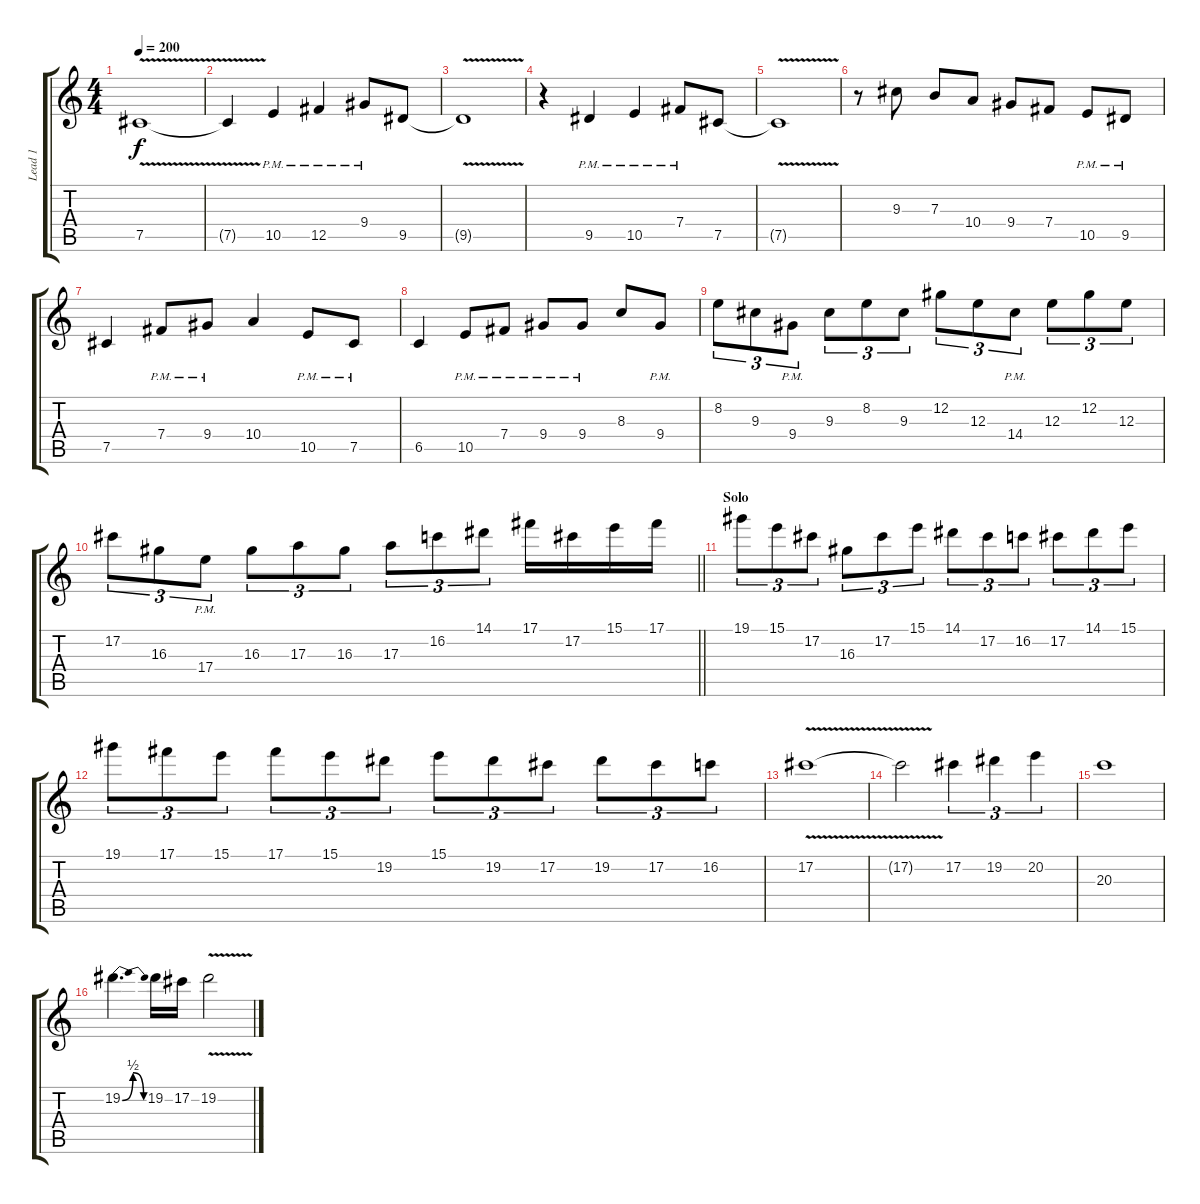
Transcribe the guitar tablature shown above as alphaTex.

\track ("Lead 1" "Lead 1") {instrument distortionguitar}
\staff {score tabs}
\tuning (Db4 Ab3 E3 B2 Gb2 Db2) {hide}
\ts (4 4)
\tempo 200
\clef g2
\ks c
7.5{v}.1{dy f} |
7.5{t}.4 10.5{pm}.4 12.5{pm}.4 9.4{pm}.8 9.5.8 |
9.5{v t}.1 |
r.4 9.5{pm}.4 10.5{pm}.4 7.4{pm}.8 7.5.8 |
7.5{v t}.1 |
r.8 9.3.8 7.3.8 10.4.8 9.4.8 7.4.8 10.5{pm}.8 9.5{pm}.8 |
7.5.4 7.4{pm}.8 9.4{pm}.8 10.4.4 10.5{pm}.8 7.5{pm}.8 |
6.5.4 10.5{pm}.8 7.4{pm}.8 9.4{pm}.8 9.4{pm}.8 8.3.8 9.4{pm}.8 |
8.2.8{tu (3 2)} 9.3.8{tu (3 2)} 9.4{pm}.8{tu (3 2)} 9.3.8{tu (3 2)} 8.2.8{tu (3 2)} 9.3.8{tu (3 2)} 12.2.8{tu (3 2)} 12.3.8{tu (3 2)} 14.4{pm}.8{tu (3 2)} 12.3.8{tu (3 2)} 12.2.8{tu (3 2)} 12.3.8{tu (3 2)} |
\barLineRight lightlight
17.2.8{tu (3 2)} 16.3.8{tu (3 2)} 17.4{pm}.8{tu (3 2)} 16.3.8{tu (3 2)} 17.3.8{tu (3 2)} 16.3.8{tu (3 2)} 17.3.8{tu (3 2)} 16.2.8{tu (3 2)} 14.1.8{tu (3 2)} 17.1.16 17.2.16 15.1.16 17.1.16 |
\section ("" "Solo")
19.1.8{tu (3 2)} 15.1.8{tu (3 2)} 17.2.8{tu (3 2)} 16.3.8{tu (3 2)} 17.2.8{tu (3 2)} 15.1.8{tu (3 2)} 14.1.8{tu (3 2)} 17.2.8{tu (3 2)} 16.2.8{tu (3 2)} 17.2.8{tu (3 2)} 14.1.8{tu (3 2)} 15.1.8{tu (3 2)} |
19.1.8{tu (3 2)} 17.1.8{tu (3 2)} 15.1.8{tu (3 2)} 17.1.8{tu (3 2)} 15.1.8{tu (3 2)} 19.2.8{tu (3 2)} 15.1.8{tu (3 2)} 19.2.8{tu (3 2)} 17.2.8{tu (3 2)} 19.2.8{tu (3 2)} 17.2.8{tu (3 2)} 16.2.8{tu (3 2)} |
17.2{v}.1 |
17.2{t}.2 17.2.4{tu (3 2)} 19.2.4{tu (3 2)} 20.2.4{tu (3 2)} |
20.3.1 |
19.2{be (bendrelease 0 0 30 2 45 2 60 0)}.4{d} 19.2.16 17.2.16 19.2{v}.2
